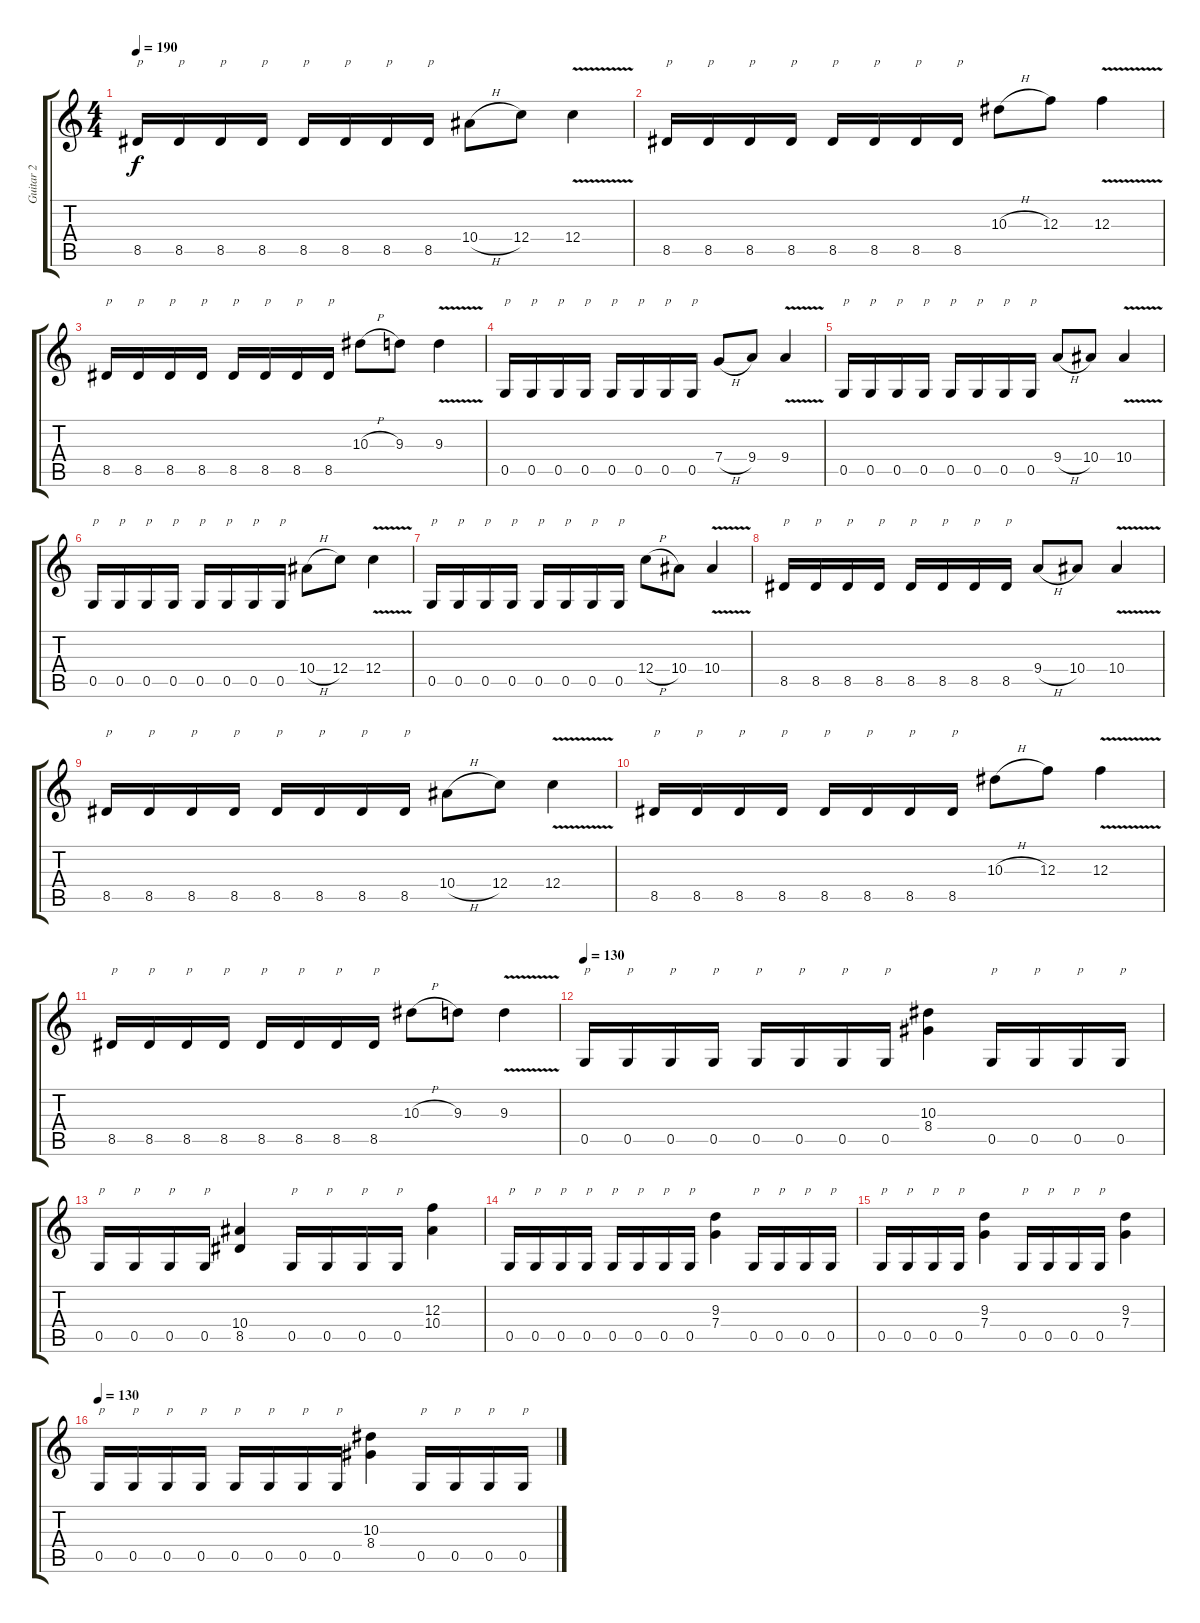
\track ("Guitar 2" "Guitar 2") {instrument distortionguitar}
\staff {score tabs}
\tuning (D4 A3 F3 C3 G2 D2) {hide}
\ts (4 4)
\tempo 190
\clef g2
\ks c
8.5.16{txt "p" dy f} 8.5.16{txt "p"} 8.5.16{txt "p"} 8.5.16{txt "p"} 8.5.16{txt "p"} 8.5.16{txt "p"} 8.5.16{txt "p"} 8.5.16{txt "p"} 10.4{h}.8 12.4.8 12.4{v}.4 |
8.5.16{txt "p"} 8.5.16{txt "p"} 8.5.16{txt "p"} 8.5.16{txt "p"} 8.5.16{txt "p"} 8.5.16{txt "p"} 8.5.16{txt "p"} 8.5.16{txt "p"} 10.3{h}.8 12.3.8 12.3{v}.4 |
8.5.16{txt "p"} 8.5.16{txt "p"} 8.5.16{txt "p"} 8.5.16{txt "p"} 8.5.16{txt "p"} 8.5.16{txt "p"} 8.5.16{txt "p"} 8.5.16{txt "p"} 10.3{h}.8 9.3.8 9.3{v}.4 |
0.5.16{txt "p"} 0.5.16{txt "p"} 0.5.16{txt "p"} 0.5.16{txt "p"} 0.5.16{txt "p"} 0.5.16{txt "p"} 0.5.16{txt "p"} 0.5.16{txt "p"} 7.4{h}.8 9.4.8 9.4{v}.4 |
0.5.16{txt "p"} 0.5.16{txt "p"} 0.5.16{txt "p"} 0.5.16{txt "p"} 0.5.16{txt "p"} 0.5.16{txt "p"} 0.5.16{txt "p"} 0.5.16{txt "p"} 9.4{h}.8 10.4.8 10.4{v}.4 |
0.5.16{txt "p"} 0.5.16{txt "p"} 0.5.16{txt "p"} 0.5.16{txt "p"} 0.5.16{txt "p"} 0.5.16{txt "p"} 0.5.16{txt "p"} 0.5.16{txt "p"} 10.4{h}.8 12.4.8 12.4{v}.4 |
0.5.16{txt "p"} 0.5.16{txt "p"} 0.5.16{txt "p"} 0.5.16{txt "p"} 0.5.16{txt "p"} 0.5.16{txt "p"} 0.5.16{txt "p"} 0.5.16{txt "p"} 12.4{h}.8 10.4.8 10.4{v}.4 |
8.5.16{txt "p"} 8.5.16{txt "p"} 8.5.16{txt "p"} 8.5.16{txt "p"} 8.5.16{txt "p"} 8.5.16{txt "p"} 8.5.16{txt "p"} 8.5.16{txt "p"} 9.4{h}.8 10.4.8 10.4{v}.4 |
8.5.16{txt "p"} 8.5.16{txt "p"} 8.5.16{txt "p"} 8.5.16{txt "p"} 8.5.16{txt "p"} 8.5.16{txt "p"} 8.5.16{txt "p"} 8.5.16{txt "p"} 10.4{h}.8 12.4.8 12.4{v}.4 |
8.5.16{txt "p"} 8.5.16{txt "p"} 8.5.16{txt "p"} 8.5.16{txt "p"} 8.5.16{txt "p"} 8.5.16{txt "p"} 8.5.16{txt "p"} 8.5.16{txt "p"} 10.3{h}.8 12.3.8 12.3{v}.4 |
8.5.16{txt "p"} 8.5.16{txt "p"} 8.5.16{txt "p"} 8.5.16{txt "p"} 8.5.16{txt "p"} 8.5.16{txt "p"} 8.5.16{txt "p"} 8.5.16{txt "p"} 10.3{h}.8 9.3.8 9.3{v}.4 |
\tempo 130
0.5.16{txt "p"} 0.5.16{txt "p"} 0.5.16{txt "p"} 0.5.16{txt "p"} 0.5.16{txt "p"} 0.5.16{txt "p"} 0.5.16{txt "p"} 0.5.16{txt "p"} (10.3 8.4).4 0.5.16{txt "p"} 0.5.16{txt "p"} 0.5.16{txt "p"} 0.5.16{txt "p"} |
0.5.16{txt "p"} 0.5.16{txt "p"} 0.5.16{txt "p"} 0.5.16{txt "p"} (10.4 8.5).4 0.5.16{txt "p"} 0.5.16{txt "p"} 0.5.16{txt "p"} 0.5.16{txt "p"} (12.3 10.4).4 |
0.5.16{txt "p"} 0.5.16{txt "p"} 0.5.16{txt "p"} 0.5.16{txt "p"} 0.5.16{txt "p"} 0.5.16{txt "p"} 0.5.16{txt "p"} 0.5.16{txt "p"} (9.3 7.4).4 0.5.16{txt "p"} 0.5.16{txt "p"} 0.5.16{txt "p"} 0.5.16{txt "p"} |
0.5.16{txt "p"} 0.5.16{txt "p"} 0.5.16{txt "p"} 0.5.16{txt "p"} (9.3 7.4).4 0.5.16{txt "p"} 0.5.16{txt "p"} 0.5.16{txt "p"} 0.5.16{txt "p"} (9.3 7.4).4 |
\tempo 130
0.5.16{txt "p"} 0.5.16{txt "p"} 0.5.16{txt "p"} 0.5.16{txt "p"} 0.5.16{txt "p"} 0.5.16{txt "p"} 0.5.16{txt "p"} 0.5.16{txt "p"} (10.3 8.4).4 0.5.16{txt "p"} 0.5.16{txt "p"} 0.5.16{txt "p"} 0.5.16{txt "p"}
